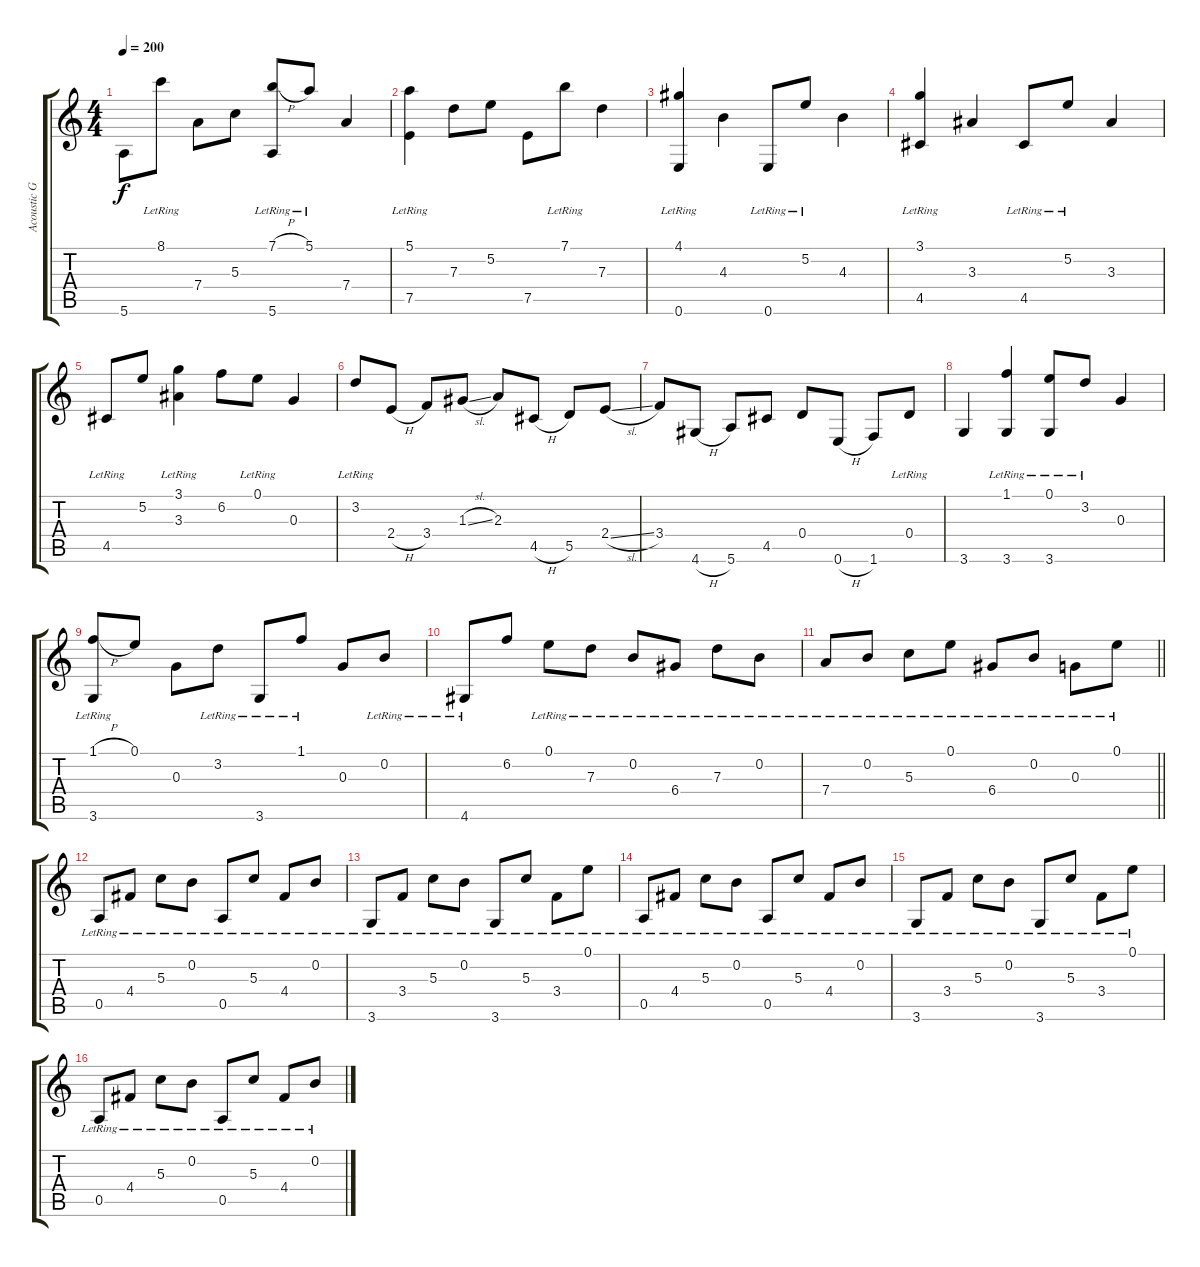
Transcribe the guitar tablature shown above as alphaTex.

\track ("Acoustic Guitar" "Acoustic G") {instrument acousticguitarsteel}
\staff {score tabs}
\tuning (E4 B3 G3 D3 A2 E2) {hide}
\ts (4 4)
\tempo 200
\clef g2
\ks c
5.6.8{dy f} 8.1{lr}.8 7.4.8 5.3.8 (7.1{h} 5.6{lr}).8 5.1{lr}.8 7.4.4 |
(5.1{lr} 7.5).4 7.3.8 5.2.8 7.5.8 7.1{lr}.8 7.3.4 |
(4.1{lr} 0.6).4 4.3.4 0.6{lr}.8 5.2{lr}.8 4.3.4 |
(3.1{lr} 4.5).4 3.3.4 4.5{lr}.8 5.2{lr}.8 3.3.4 |
4.5{lr}.8 5.2.8 (3.1{lr} 3.3).4 6.2.8 0.1{lr}.8 0.3.4 |
3.2{lr}.8 2.4{h}.8 3.4.8 1.3{sl}.8 2.3.8 4.5{h}.8 5.5.8 2.4{sl}.8 |
3.4.8 4.6{h}.8 5.6.8 4.5.8 0.4.8 0.6{h}.8 1.6.8 0.4{lr}.8 |
3.6.4 (1.1{lr} 3.6).4 (0.1{lr} 3.6).8 3.2{lr}.8 0.3.4 |
(1.1{h} 3.6{lr}).8 0.1.8 0.3.8 3.2{lr}.8 3.6{lr}.8 1.1{lr}.8 0.3.8 0.2{lr}.8 |
4.6{lr}.8 6.2.8 0.1{lr}.8 7.3{lr}.8 0.2{lr}.8 6.4{lr}.8 7.3{lr}.8 0.2{lr}.8 |
\barLineRight lightlight
7.4{lr}.8 0.2{lr}.8 5.3{lr}.8 0.1{lr}.8 6.4{lr}.8 0.2{lr}.8 0.3{lr}.8 0.1{lr}.8 |
0.5{lr}.8 4.4{lr}.8 5.3{lr}.8 0.2{lr}.8 0.5{lr}.8 5.3{lr}.8 4.4{lr}.8 0.2{lr}.8 |
3.6{lr}.8 3.4{lr}.8 5.3{lr}.8 0.2{lr}.8 3.6{lr}.8 5.3{lr}.8 3.4{lr}.8 0.1{lr}.8 |
0.5{lr}.8 4.4{lr}.8 5.3{lr}.8 0.2{lr}.8 0.5{lr}.8 5.3{lr}.8 4.4{lr}.8 0.2{lr}.8 |
3.6{lr}.8 3.4{lr}.8 5.3{lr}.8 0.2{lr}.8 3.6{lr}.8 5.3{lr}.8 3.4{lr}.8 0.1{lr}.8 |
0.5{lr}.8 4.4{lr}.8 5.3{lr}.8 0.2{lr}.8 0.5{lr}.8 5.3{lr}.8 4.4{lr}.8 0.2{lr}.8
